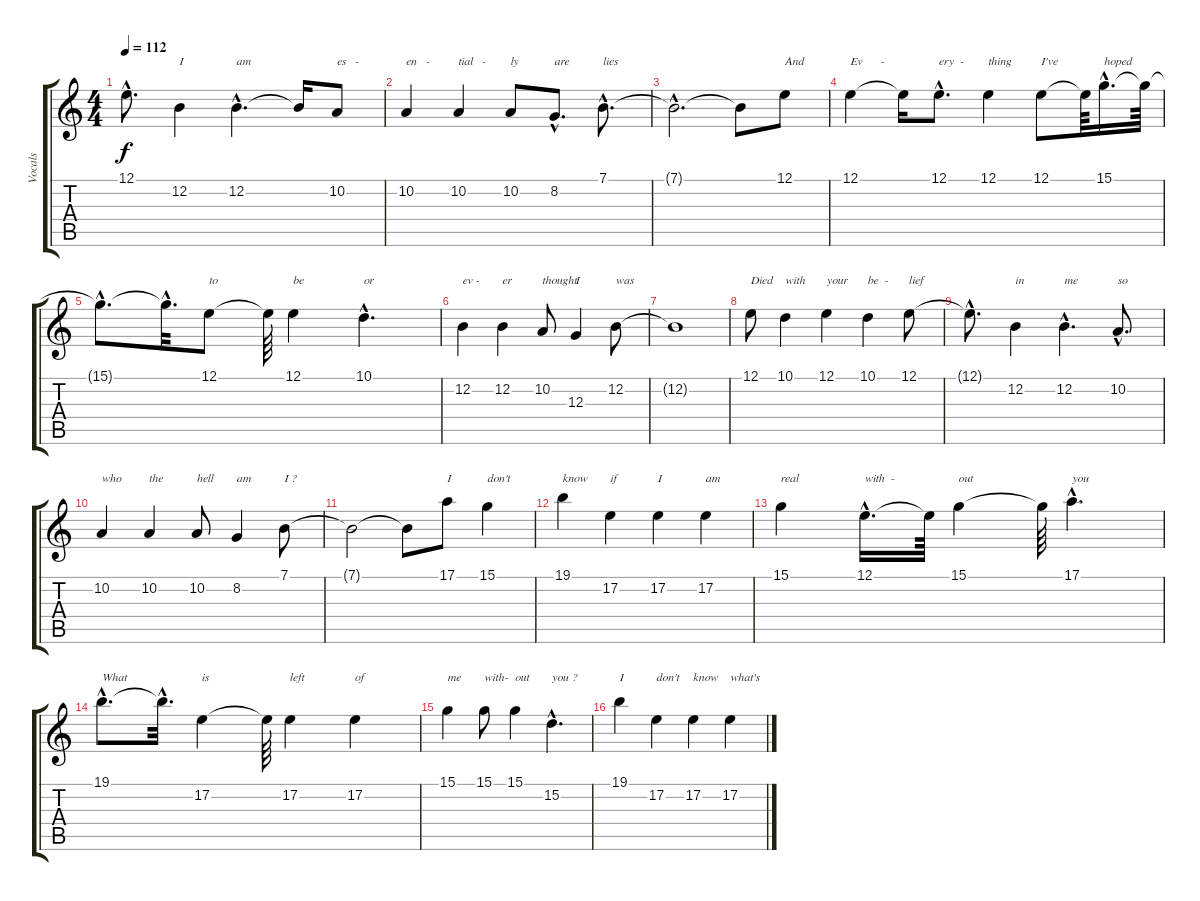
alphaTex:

\track ("Vocals" "Vocals") {instrument stringensemble1}
\staff {score tabs}
\tuning (E4 B3 G3 D3 A2 E2) {hide}
\ts (4 4)
\tempo 112
\clef g2
\ks c
12.1{hac t}.8{d dy f} 12.2.4{txt "I"} 12.2{hac}.4{d txt "am"} 12.2{t}.16 10.2.8{txt "es   -"} |
10.2.4{txt "en   -"} 10.2.4{txt "tial   -"} 10.2.8{txt "ly"} 8.2{hac}.8{d txt "are"} 7.1{hac}.8{d txt "lies"} |
7.1{hac t}.2{d} 7.1{t}.8 12.1.8{txt "And"} |
12.1.4{txt "Ev      -"} 12.1{t}.16 12.1{hac}.8{d txt "ery  -"} 12.1.4{txt "thing"} 12.1.8{txt "I've"} 12.1{t}.64 15.1{hac}.16{d txt "hoped"} 15.1{t}.64 |
15.1{hac t}.8{d} 15.1{hac t}.32{d} 12.1.8{txt "to"} 12.1{t}.64 12.1.4{txt "be"} 10.1{hac}.4{d txt "or"} |
12.2.4{txt "ev -"} 12.2.4{txt "er"} 10.2.8{txt "thought"} 12.3.4{txt "I"} 12.2.8{txt "was"} |
12.2{t}.1 |
12.1.8{txt "Died"} 10.1.4{txt "with"} 12.1.4{txt "your"} 10.1.4{txt "be  -"} 12.1.8{txt "lief"} |
12.1{hac t}.8{d} 12.2.4{txt "in"} 12.2{hac}.4{d txt "me"} 10.2{hac}.8{d txt "so"} |
10.2.4{txt "who"} 10.2.4{txt "the"} 10.2.8{txt "hell"} 8.2.4{txt "am"} 7.1.8{txt "I ?"} |
7.1{t}.2 7.1{t}.8 17.1.8{txt "I"} 15.1.4{txt "don't"} |
19.1.4{txt "know"} 17.2.4{txt "if"} 17.2.4{txt "I"} 17.2.4{txt "am"} |
15.1.4{txt "real"} 12.1{hac}.16{d txt "with  -"} 12.1{t}.64 15.1.4{txt "out"} 15.1{t}.64 17.1{hac}.4{d txt "you"} |
19.1{hac}.8{d txt "What"} 19.1{hac t}.32{d} 17.2.4{txt "is"} 17.2{t}.64 17.2.4{txt "left"} 17.2.4{txt "of"} |
15.1.4{txt "me"} 15.1.8{txt "with-"} 15.1.4{txt "out"} 15.2{hac}.4{d txt "you ?"} |
19.1.4{txt "I"} 17.2.4{txt "don't"} 17.2.4{txt "know"} 17.2.4{txt "what's"}
